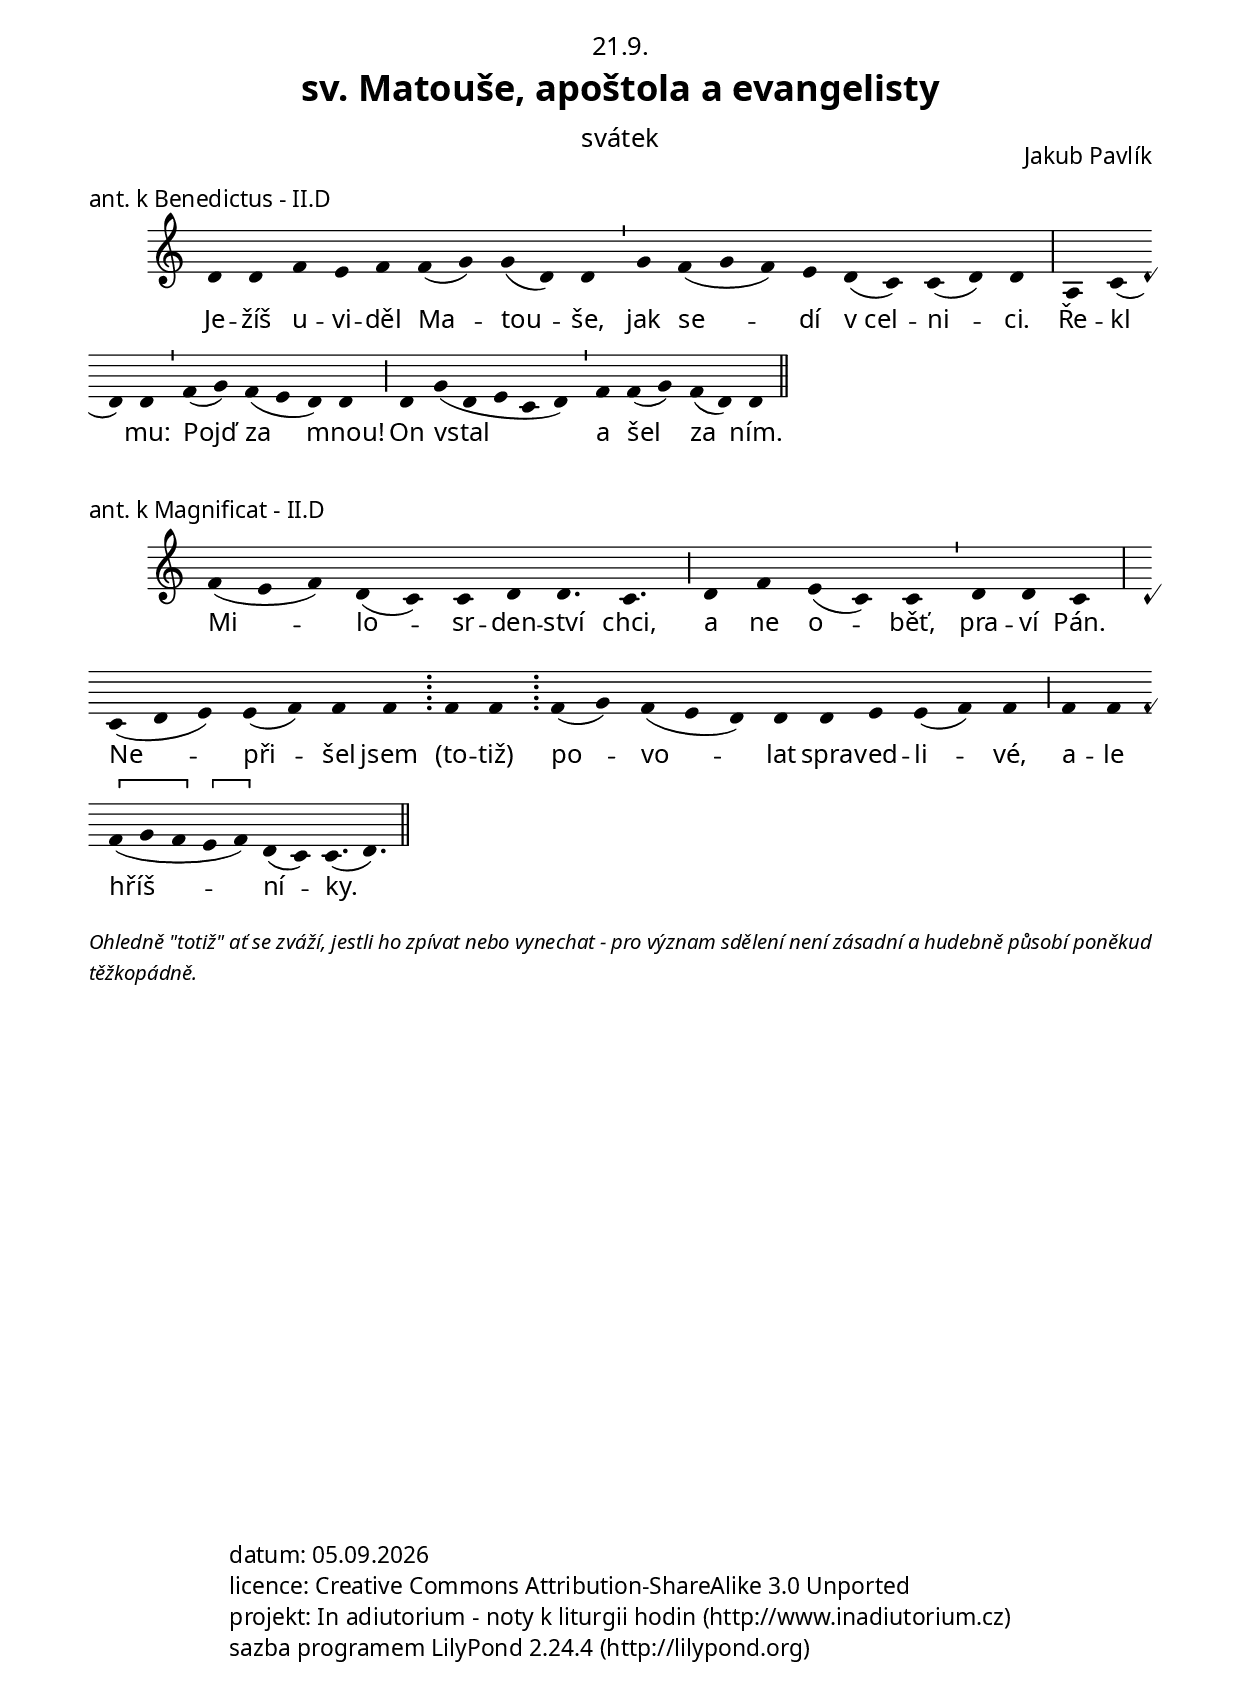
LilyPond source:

\version "2.15.37"

\include "../spolecne.ly"

\header {
  title = \markup\titleSvatek
            "sv. Matouše, apoštola a evangelisty"
            svátek
            21.9.
  composer = "Jakub Pavlík"
}

\score {
  \relative c' {
    \choralniRezim
    d4 d f e f f( g) g( d) d \barMin g f( g f) e d( c) c( d) d \barMax
    a c( d) d \barMin f( g) f( e d) d \barMaior
    d g( d e c d) \barMin f f( g) f( d) d \barFinalis
  }
  \addlyrics {
    Je -- žíš u -- vi -- děl Ma -- tou -- še,
    jak se -- dí v_cel -- ni -- ci.
    Ře -- kl mu: Pojď za mnou!
    On vstal a šel za ním.
  }
  \header {
    quid = "ant. k Benedictus"
    modus = "II"
    differentia = "D"
    psalmus = ""
    id = "aben"
    piece = \markup {\sestavTitulekBezZalmu}
  }
}

\score {
  \relative c' {
    \choralniRezim
    f4( e f) d( c) c d d4. c \barMaior
    d4 f e( c) c \barMin d d c \barMax \break
    c( d e) e( f) f f
    \bar ":" f f \bar ":"
    f( g) f( e d) d d e e( f) f \barMaior
    f f \[ f( g f \] \[ e f) \] d( c) c4.( d) \barFinalis
  }
  \addlyrics {
    Mi -- lo -- sr -- den -- ství chci,
    a ne o -- běť, pra -- ví Pán.
    Ne -- při -- šel jsem
    "(to" -- "tiž)"
    po -- vo -- lat spra -- ved -- li -- vé,
    a -- le hříš -- ní -- ky.
  }
  \header {
    quid = "ant. k Magnificat"
    modus = "II"
    differentia = "D"
    psalmus = ""
    id = "amag"
    piece = \markup {\sestavTitulekBezZalmu}
  }
}

\markup\small\italic\justify{Ohledně "\"totiž\"" ať se zváží, jestli ho
zpívat nebo vynechat - pro význam sdělení není zásadní a hudebně
působí poněkud těžkopádně.}